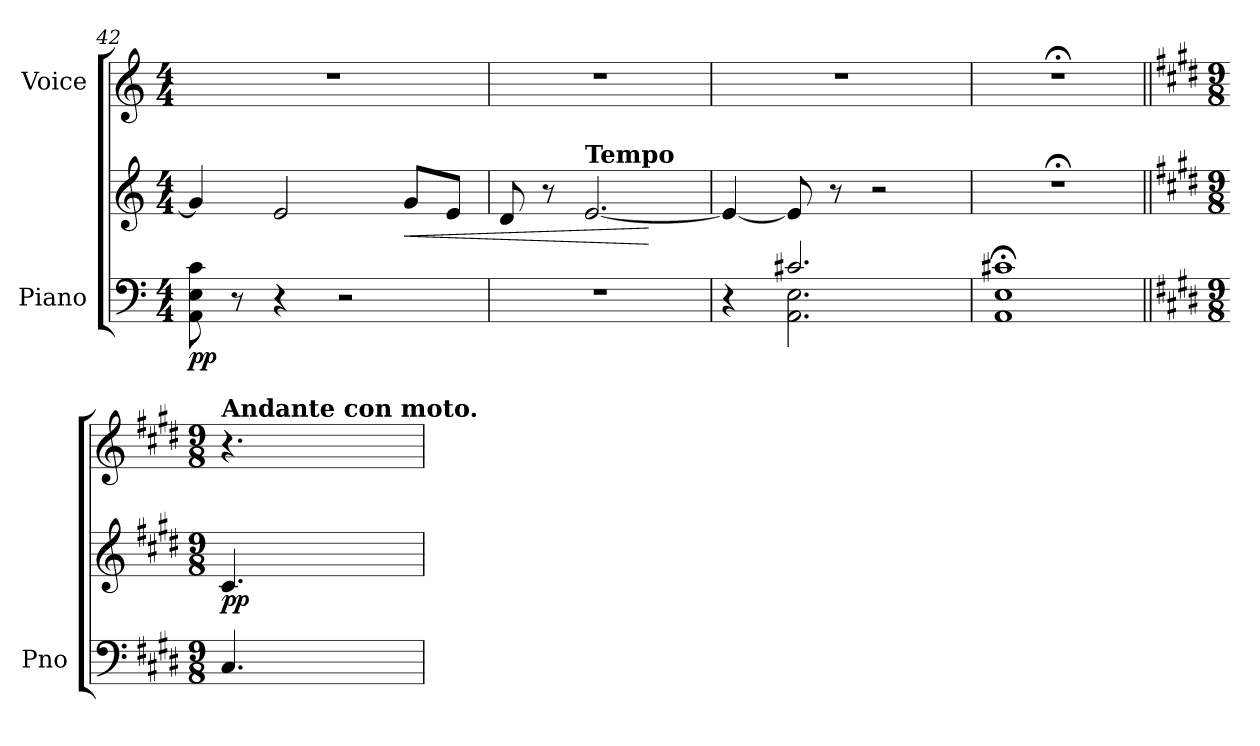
**kern	**kern	**dynam	**kern
*part2	*part2	*part2	*part1
*staff3	*staff2	*staff2/3	*staff1
*I"Piano	*	*	*I"Voice
*I'Pno	*	*	*
*clefF4	*clefG2	*	*clefG2
*k[]	*k[]	*	*k[]
*M4/4	*M4/4	*	*M4/4
=42	=42	=42	=42
!	!	!LO:DY:b=2	!
8AA\ 8E\ 8c\	4g/]	pp	1r
8r	.	.	.
4r	2e/	.	.
2r	.	.	.
!	!	!LO:HP:b	!
.	8g/L	<	.
.	8e/J	.	.
=43	=43	=43	=43
1r	8d/	.	1r
.	8r	.	.
!	!LO:TX:a:B:t=Tempo	!	!
.	[2.e/	.	.
.	.	[	.
=44	=44	=44	=44
*^	*	*	*
4r	4ryy	4e/_	.	1r
2.c#X/	2.AA\ 2.E\	8e/]	.	.
.	.	8r	.	.
.	.	2r	.	.
=45	=45	=45	=45	=45
1c#X;<	1AA 1E	1r;<	.	1r;<
*v	*v	*	*	*
!!LO:LB:g=z
=||	=||	=||	=||
*k[f#c#g#d#]	*k[f#c#g#d#]	*	*k[f#c#g#d#]
*M9/8	*M9/8	*	*M9/8
*^	*	*	*
!	!	!	!	!LO:TX:a:B:t=Andante con moto.
!	!	!	!LO:DY:b	!
*v	*v	*	*	*
4.C#/	4.c#/	pp	4.r
=	=	=	=
*-	*-	*-	*-
